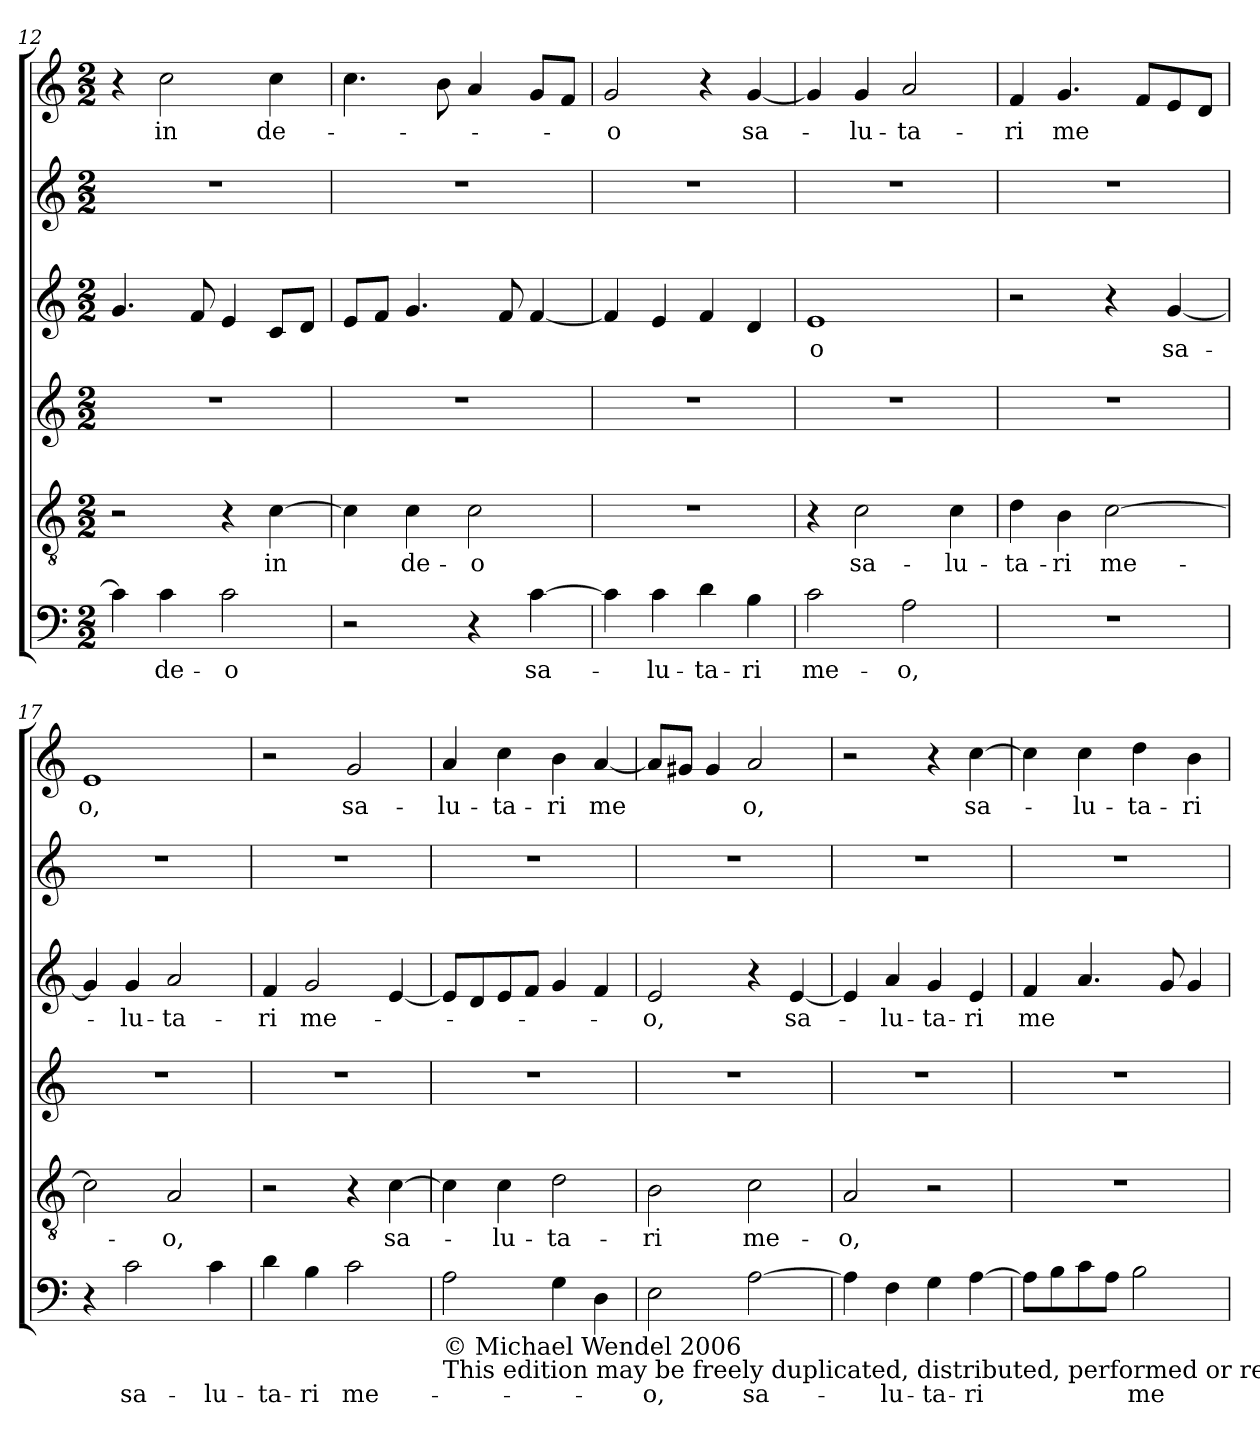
**kern	**text	**kern	**text	**kern	**kern	**text	**kern	**kern	**text
*part6	*part6	*part5	*part5	*part4	*part3	*part3	*part2	*part1	*part1
*staff6	*staff6	*staff5	*staff5	*staff4	*staff3	*staff3	*staff2	*staff1	*staff1
*clefF4	*	*clefGv2	*	*clefG2	*clefG2	*	*clefG2	*clefG2	*
*k[]	*	*k[]	*	*k[]	*k[]	*	*k[]	*k[]	*
*C:	*	*C:	*	*C:	*C:	*	*C:	*C:	*
*M2/2	*	*M2/2	*	*M2/2	*M2/2	*	*M2/2	*M2/2	*
=12	=12	=12	=12	=12	=12	=12	=12	=12	=12
4c\]	.	2r	.	1r	4.g/	.	1r	4r	.
!	!LO:LY:b	!	!	!	!	!	!	!	!LO:LY:b
4c\	de-	.	.	.	.	.	.	2cc\	in
.	.	.	.	.	8f/	.	.	.	.
!	!LO:LY:b	!	!	!	!	!	!	!	!
2c\	-o	4r	.	.	4e/	.	.	.	.
!	!	!	!LO:LY:b	!	!	!	!	!	!LO:LY:b
.	.	[4c\	in	.	8c/L	.	.	4cc\	de-
.	.	.	.	.	8d/J	.	.	.	.
=13	=13	=13	=13	=13	=13	=13	=13	=13	=13
2r	.	4c\]	.	1r	8e/L	.	1r	4.cc\	.
.	.	.	.	.	8f/J	.	.	.	.
!	!	!	!LO:LY:b	!	!	!	!	!	!
.	.	4c\	de-	.	4.g/	.	.	.	.
.	.	.	.	.	.	.	.	8b\	.
!	!	!	!LO:LY:b	!	!	!	!	!	!
4r	.	2c\	-o	.	.	.	.	4a/	.
.	.	.	.	.	8f/	.	.	.	.
!	!LO:LY:b	!	!	!	!	!	!	!	!
[4c\	sa-	.	.	.	[4f/	.	.	8g/L	.
.	.	.	.	.	.	.	.	8f/J	.
=14	=14	=14	=14	=14	=14	=14	=14	=14	=14
!	!	!	!	!	!	!	!	!	!LO:LY:b
4c\]	.	1r	.	1r	4f/]	.	1r	2g/	-o
!	!LO:LY:b	!	!	!	!	!	!	!	!
4c\	-lu-	.	.	.	4e/	.	.	.	.
!	!LO:LY:b	!	!	!	!	!	!	!	!
4d\	-ta-	.	.	.	4f/	.	.	4r	.
!	!LO:LY:b	!	!	!	!	!	!	!	!LO:LY:b
4B\	-ri	.	.	.	4d/	.	.	[4g/	sa-
=15	=15	=15	=15	=15	=15	=15	=15	=15	=15
!	!LO:LY:b	!	!	!	!	!LO:LY:b	!	!	!
2c\	me-	4r	.	1r	1e	o	1r	4g/]	.
!	!	!	!LO:LY:b	!	!	!	!	!	!LO:LY:b
.	.	2c\	sa-	.	.	.	.	4g/	-lu-
!	!LO:LY:b	!	!	!	!	!	!	!	!LO:LY:b
2A\	-o,	.	.	.	.	.	.	2a/	-ta-
!	!	!	!LO:LY:b	!	!	!	!	!	!
.	.	4c\	-lu-	.	.	.	.	.	.
!!LO:LB:g=z
=16	=16	=16	=16	=16	=16	=16	=16	=16	=16
!	!	!	!LO:LY:b	!	!	!	!	!	!LO:LY:b
1r	.	4d\	-­ta-	1r	2r	.	1r	4f/	-­ri
!	!	!	!LO:LY:b	!	!	!	!	!	!LO:LY:b
.	.	4B\	-ri	.	.	.	.	4.g/	me
!	!	!	!LO:LY:b	!	!	!	!	!	!
.	.	[2c\	me-	.	4r	.	.	.	.
.	.	.	.	.	.	.	.	8f/L	.
!	!	!	!	!	!	!LO:LY:b	!	!	!
.	.	.	.	.	[4g/	sa-	.	8e/	.
.	.	.	.	.	.	.	.	8d/J	.
=17	=17	=17	=17	=17	=17	=17	=17	=17	=17
!	!	!	!	!	!	!	!	!	!LO:LY:b
4r	.	2c\]	.	1r	4g/]	.	1r	1e	o,
!	!LO:LY:b	!	!	!	!	!LO:LY:b	!	!	!
2c\	sa-	.	.	.	4g/	-lu-	.	.	.
!	!	!	!LO:LY:b	!	!	!LO:LY:b	!	!	!
.	.	2A/	-o,	.	2a/	-ta-	.	.	.
!	!LO:LY:b	!	!	!	!	!	!	!	!
4c\	-lu-	.	.	.	.	.	.	.	.
=18	=18	=18	=18	=18	=18	=18	=18	=18	=18
!	!LO:LY:b	!	!	!	!	!LO:LY:b	!	!	!
4d\	-ta-	2r	.	1r	4f/	-ri	1r	2r	.
!	!LO:LY:b	!	!	!	!	!LO:LY:b	!	!	!
4B\	-ri	.	.	.	2g/	me-	.	.	.
!	!LO:LY:b	!	!	!	!	!	!	!	!LO:LY:b
2c\	me-	4r	.	.	.	.	.	2g/	sa-
!	!	!	!LO:LY:b	!	!	!	!	!	!
.	.	[4c\	sa-	.	[4e/	.	.	.	.
=19	=19	=19	=19	=19	=19	=19	=19	=19	=19
!LO:TX:b:t=© Michael Wendel 2006\nThis edition may be freely duplicated, distributed, performed or recorded for non-profit performance or use.	!	!	!	!	!	!	!	!	!
!	!	!	!	!	!	!	!	!	!LO:LY:b
2A\	.	4c\]	.	1r	8e/L]	.	1r	4a/	-lu-
.	.	.	.	.	8d/	.	.	.	.
!	!	!	!LO:LY:b	!	!	!	!	!	!LO:LY:b
.	.	4c\	-lu-	.	8e/	.	.	4cc\	-ta-
.	.	.	.	.	8f/J	.	.	.	.
!	!	!	!LO:LY:b	!	!	!	!	!	!LO:LY:b
4G\	.	2d\	-ta-	.	4g/	.	.	4b\	-ri
!	!	!	!	!	!	!	!	!	!LO:LY:b
4D\	.	.	.	.	4f/	.	.	[4a/	me
=20	=20	=20	=20	=20	=20	=20	=20	=20	=20
!	!LO:LY:b	!	!LO:LY:b	!	!	!LO:LY:b	!	!	!
2E\	-o,	2B\	-ri	1r	2e/	-o,	1r	8a/L]	.
.	.	.	.	.	.	.	.	8g#/J	.
.	.	.	.	.	.	.	.	4g#/	.
!	!LO:LY:b	!	!LO:LY:b	!	!	!	!	!	!LO:LY:b
[2A\	sa-	2c\	me-	.	4r	.	.	2a/	o,
!	!	!	!	!	!	!LO:LY:b	!	!	!
.	.	.	.	.	[4e/	sa-	.	.	.
=21	=21	=21	=21	=21	=21	=21	=21	=21	=21
!	!	!	!LO:LY:b	!	!	!	!	!	!
4A\]	.	2A/	-o,	1r	4e/]	.	1r	2r	.
!	!LO:LY:b	!	!	!	!	!LO:LY:b	!	!	!
4F\	-lu-	.	.	.	4a/	-lu-	.	.	.
!	!LO:LY:b	!	!	!	!	!LO:LY:b	!	!	!
4G\	-ta-	2r	.	.	4g/	-ta-	.	4r	.
!	!LO:LY:b	!	!	!	!	!LO:LY:b	!	!	!LO:LY:b
[4A\	-ri	.	.	.	4e/	-ri	.	[4cc\	sa-
!!LO:PB:g=z
=22	=22	=22	=22	=22	=22	=22	=22	=22	=22
!	!	!	!	!	!	!LO:LY:b	!	!	!
8A\L]	.	1r	.	1r	4f/	me	1r	4cc\]	.
8B\	.	.	.	.	.	.	.	.	.
!	!	!	!	!	!	!	!	!	!LO:LY:b
8c\	.	.	.	.	4.a/	.	.	4cc\	-lu-
8A\J	.	.	.	.	.	.	.	.	.
!	!LO:LY:b	!	!	!	!	!	!	!	!LO:LY:b
2B\	me-	.	.	.	.	.	.	4dd\	-ta-
.	.	.	.	.	8g/	.	.	.	.
!	!	!	!	!	!	!	!	!	!LO:LY:b
.	.	.	.	.	4g/	.	.	4b\	-ri
=	=	=	=	=	=	=	=	=	=
*-	*-	*-	*-	*-	*-	*-	*-	*-	*-
